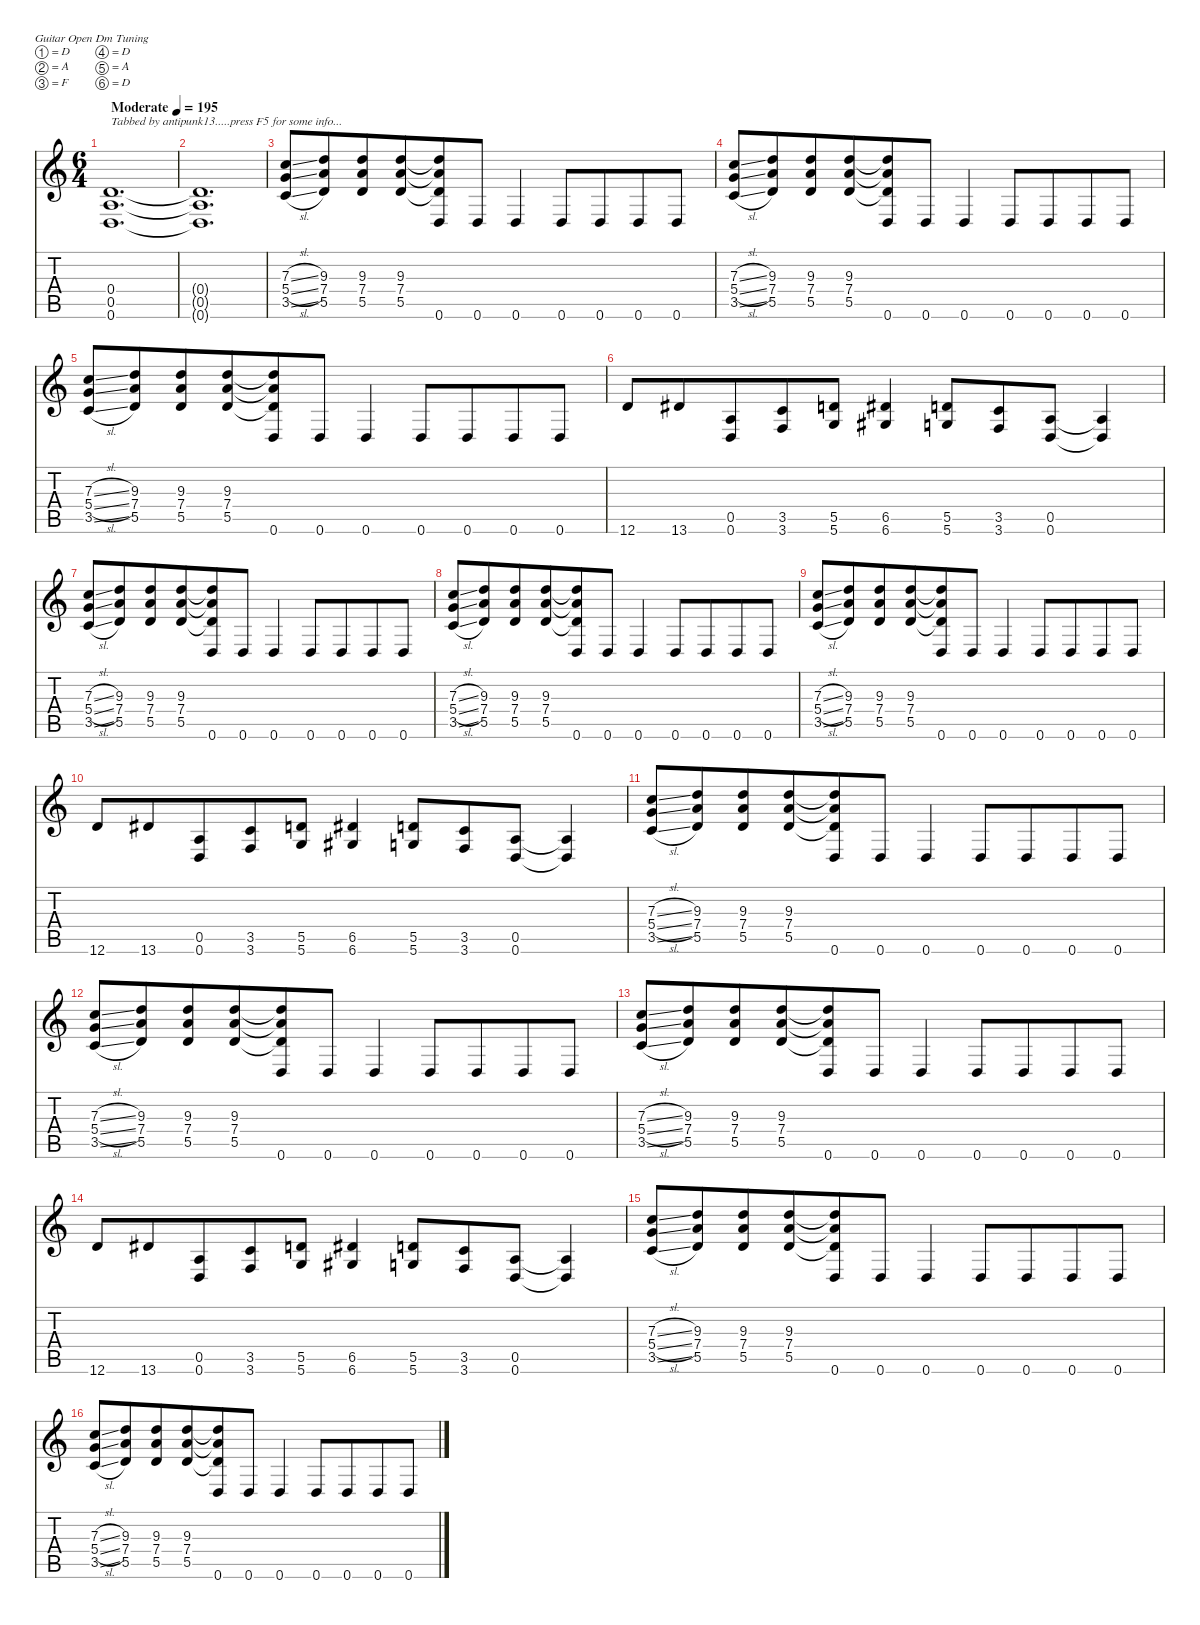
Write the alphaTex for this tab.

\defaultSystemsLayout 4
\hideDynamics
\bracketExtendMode nobrackets
\singleTrackTrackNamePolicy hidden
\multiTrackTrackNamePolicy hidden
\firstSystemTrackNameMode fullname
\firstSystemTrackNameOrientation horizontal
\otherSystemsTrackNameOrientation horizontal
\track ("Guitar 1" "dist.guit.") {instrument distortionguitar}
\staff {score tabs}
\tuning (D4 A3 F3 D3 A2 D2)
\ts (6 4)
\beaming (8 6 6)
\tempo (195 "Moderate")
\clef g2
\ks c
(0.4 0.5 0.6).1{d txt "Tabbed by antipunk13.....press F5 for some info..." dy f instrument distortionguitar beam Up} |
(0.4{t} 0.5{t} 0.6{t}).1{d beam Up} |
(7.3{sl} 5.4{sl} 3.5{sl}).8{beam Up} (9.3 7.4 5.5).8{beam Up} (9.3 7.4 5.5).8{beam Up} (9.3 7.4 5.5).8{beam Up} (9.3{t} 7.4{t} 5.5{t} 0.6).8{beam Up} 0.6.8{beam Up} 0.6.4{beam Up} 0.6.8{beam Up} 0.6.8{beam Up} 0.6.8{beam Up} 0.6.8{beam Up} |
(7.3{sl} 5.4{sl} 3.5{sl}).8{beam Up} (9.3 7.4 5.5).8{beam Up} (9.3 7.4 5.5).8{beam Up} (9.3 7.4 5.5).8{beam Up} (9.3{t} 7.4{t} 5.5{t} 0.6).8{beam Up} 0.6.8{beam Up} 0.6.4{beam Up} 0.6.8{beam Up} 0.6.8{beam Up} 0.6.8{beam Up} 0.6.8{beam Up} |
(7.3{sl} 5.4{sl} 3.5{sl}).8{beam Up} (9.3 7.4 5.5).8{beam Up} (9.3 7.4 5.5).8{beam Up} (9.3 7.4 5.5).8{beam Up} (9.3{t} 7.4{t} 5.5{t} 0.6).8{beam Up} 0.6.8{beam Up} 0.6.4{beam Up} 0.6.8{beam Up} 0.6.8{beam Up} 0.6.8{beam Up} 0.6.8{beam Up} |
12.6.8{beam Up} 13.6{acc #}.8{beam Up} (0.5 0.6).8{beam Up} (3.5 3.6).8{beam Up} (5.5 5.6).8{beam Up} (6.5{acc #} 6.6{acc #}).4{beam Up} (5.5 5.6).8{beam Up} (3.5 3.6).8{beam Up} (0.5 0.6).8{beam Up} (0.5{t} 0.6{t}).4{beam Up} |
(7.3{sl} 5.4{sl} 3.5{sl}).8{beam Up} (9.3 7.4 5.5).8{beam Up} (9.3 7.4 5.5).8{beam Up} (9.3 7.4 5.5).8{beam Up} (9.3{t} 7.4{t} 5.5{t} 0.6).8{beam Up} 0.6.8{beam Up} 0.6.4{beam Up} 0.6.8{beam Up} 0.6.8{beam Up} 0.6.8{beam Up} 0.6.8{beam Up} |
(7.3{sl} 5.4{sl} 3.5{sl}).8{beam Up} (9.3 7.4 5.5).8{beam Up} (9.3 7.4 5.5).8{beam Up} (9.3 7.4 5.5).8{beam Up} (9.3{t} 7.4{t} 5.5{t} 0.6).8{beam Up} 0.6.8{beam Up} 0.6.4{beam Up} 0.6.8{beam Up} 0.6.8{beam Up} 0.6.8{beam Up} 0.6.8{beam Up} |
(7.3{sl} 5.4{sl} 3.5{sl}).8{beam Up} (9.3 7.4 5.5).8{beam Up} (9.3 7.4 5.5).8{beam Up} (9.3 7.4 5.5).8{beam Up} (9.3{t} 7.4{t} 5.5{t} 0.6).8{beam Up} 0.6.8{beam Up} 0.6.4{beam Up} 0.6.8{beam Up} 0.6.8{beam Up} 0.6.8{beam Up} 0.6.8{beam Up} |
12.6.8{beam Up} 13.6{acc #}.8{beam Up} (0.5 0.6).8{beam Up} (3.5 3.6).8{beam Up} (5.5 5.6).8{beam Up} (6.5{acc #} 6.6{acc #}).4{beam Up} (5.5 5.6).8{beam Up} (3.5 3.6).8{beam Up} (0.5 0.6).8{beam Up} (0.5{t} 0.6{t}).4{beam Up} |
(7.3{sl} 5.4{sl} 3.5{sl}).8{beam Up} (9.3 7.4 5.5).8{beam Up} (9.3 7.4 5.5).8{beam Up} (9.3 7.4 5.5).8{beam Up} (9.3{t} 7.4{t} 5.5{t} 0.6).8{beam Up} 0.6.8{beam Up} 0.6.4{beam Up} 0.6.8{beam Up} 0.6.8{beam Up} 0.6.8{beam Up} 0.6.8{beam Up} |
(7.3{sl} 5.4{sl} 3.5{sl}).8{beam Up} (9.3 7.4 5.5).8{beam Up} (9.3 7.4 5.5).8{beam Up} (9.3 7.4 5.5).8{beam Up} (9.3{t} 7.4{t} 5.5{t} 0.6).8{beam Up} 0.6.8{beam Up} 0.6.4{beam Up} 0.6.8{beam Up} 0.6.8{beam Up} 0.6.8{beam Up} 0.6.8{beam Up} |
(7.3{sl} 5.4{sl} 3.5{sl}).8{beam Up} (9.3 7.4 5.5).8{beam Up} (9.3 7.4 5.5).8{beam Up} (9.3 7.4 5.5).8{beam Up} (9.3{t} 7.4{t} 5.5{t} 0.6).8{beam Up} 0.6.8{beam Up} 0.6.4{beam Up} 0.6.8{beam Up} 0.6.8{beam Up} 0.6.8{beam Up} 0.6.8{beam Up} |
12.6.8{beam Up} 13.6{acc #}.8{beam Up} (0.5 0.6).8{beam Up} (3.5 3.6).8{beam Up} (5.5 5.6).8{beam Up} (6.5{acc #} 6.6{acc #}).4{beam Up} (5.5 5.6).8{beam Up} (3.5 3.6).8{beam Up} (0.5 0.6).8{beam Up} (0.5{t} 0.6{t}).4{beam Up} |
(7.3{sl} 5.4{sl} 3.5{sl}).8{beam Up} (9.3 7.4 5.5).8{beam Up} (9.3 7.4 5.5).8{beam Up} (9.3 7.4 5.5).8{beam Up} (9.3{t} 7.4{t} 5.5{t} 0.6).8{beam Up} 0.6.8{beam Up} 0.6.4{beam Up} 0.6.8{beam Up} 0.6.8{beam Up} 0.6.8{beam Up} 0.6.8{beam Up} |
(7.3{sl} 5.4{sl} 3.5{sl}).8{beam Up} (9.3 7.4 5.5).8{beam Up} (9.3 7.4 5.5).8{beam Up} (9.3 7.4 5.5).8{beam Up} (9.3{t} 7.4{t} 5.5{t} 0.6).8{beam Up} 0.6.8{beam Up} 0.6.4{beam Up} 0.6.8{beam Up} 0.6.8{beam Up} 0.6.8{beam Up} 0.6.8{beam Up}
